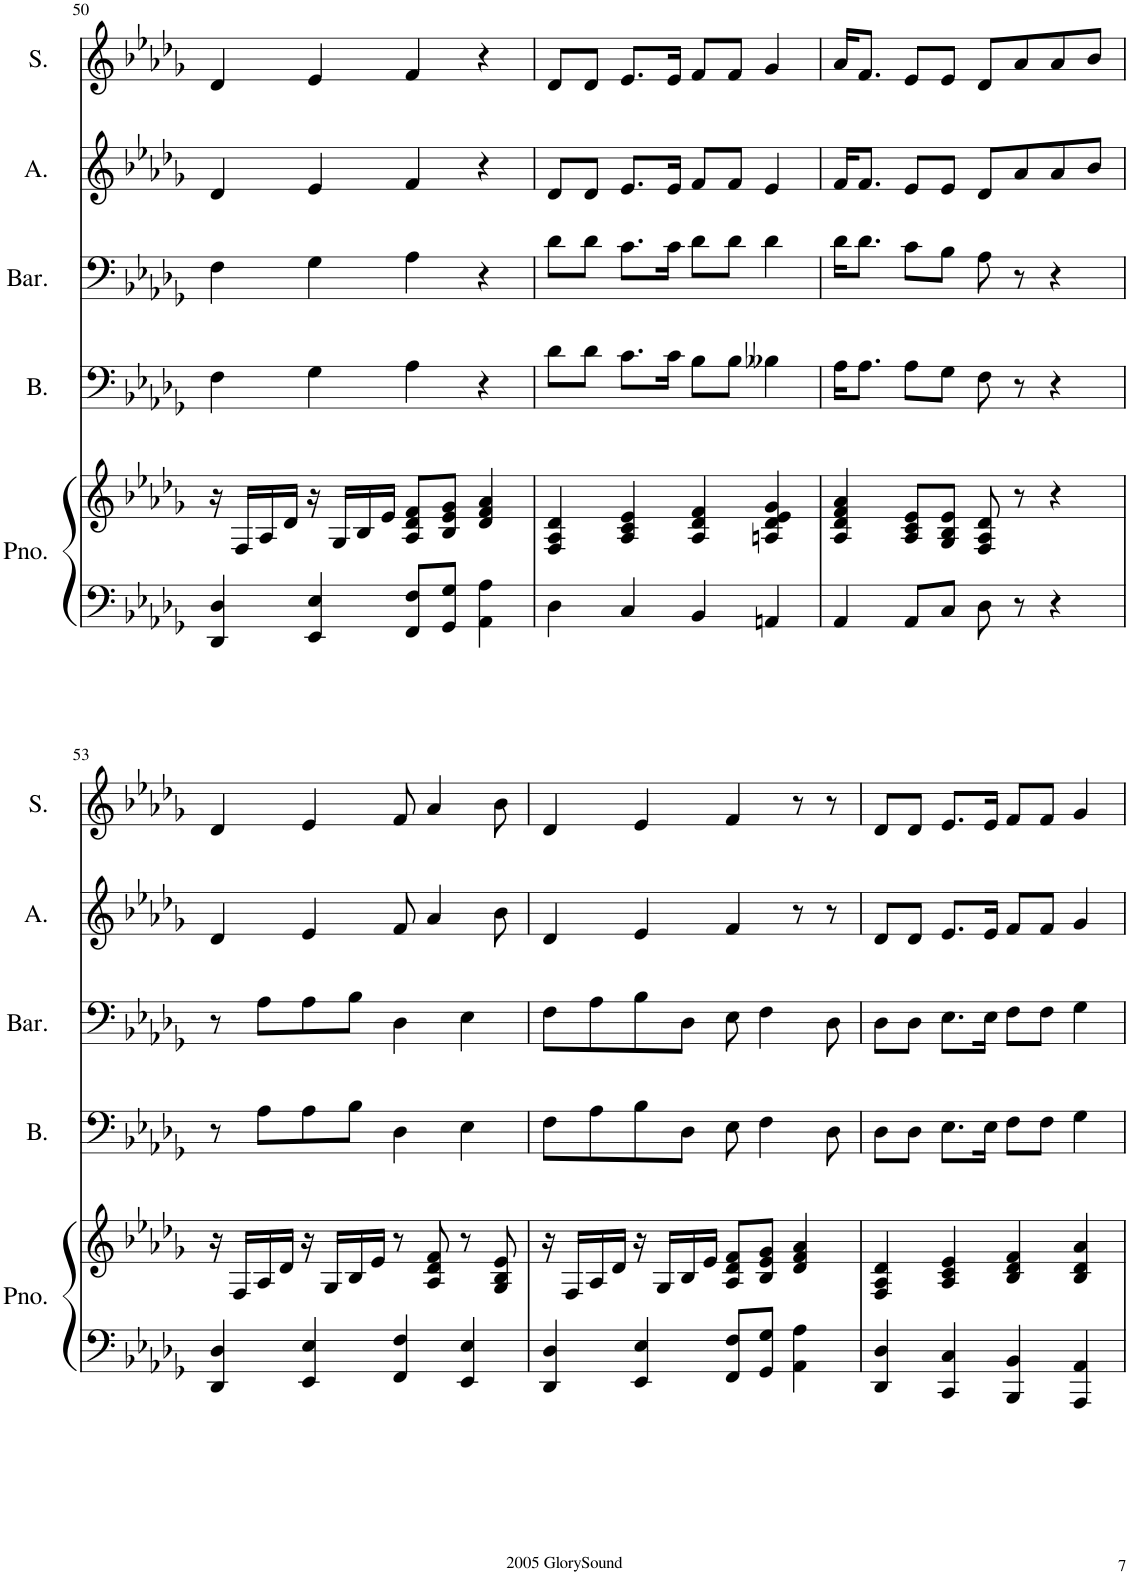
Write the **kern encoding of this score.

**kern	**kern	**kern	**kern	**kern	**kern
*part5	*part5	*part4	*part3	*part2	*part1
*staff6	*staff5	*staff4	*staff3	*staff2	*staff1
*I"Piano	*	*I"Bass	*I"Baritone	*I"Alto	*I"Soprano
*I'Pno.	*	*I'B.	*I'Bar.	*I'A.	*I'S.
!!LO:PB:g=z
*clefF4	*clefG2	*clefF4	*clefF4	*clefG2	*clefG2
*k[b-e-a-d-g-]	*k[b-e-a-d-g-]	*k[b-e-a-d-g-]	*k[b-e-a-d-g-]	*k[b-e-a-d-g-]	*k[b-e-a-d-g-]
*M4/4	*M4/4	*M4/4	*M4/4	*M4/4	*M4/4
=50	=50	=50	=50	=50	=50
4DD-/ 4D-/	16r	4F\	4F\	4d-/	4d-/
.	16F/LL	.	.	.	.
.	16A-/	.	.	.	.
.	16d-/JJ	.	.	.	.
4EE-/ 4E-/	16r	4G-\	4G-\	4e-/	4e-/
.	16G-/LL	.	.	.	.
.	16B-/	.	.	.	.
.	16e-/JJ	.	.	.	.
8FF/ 8F/L	8A-/ 8d-/ 8f/L	4A-\	4A-\	4f/	4f/
8GG-/ 8G-/J	8B-/ 8e-/ 8g-/J	.	.	.	.
4AA-\ 4A-\	4d-/ 4f/ 4a-/	4r	4r	4r	4r
=51	=51	=51	=51	=51	=51
4D-\	4F/ 4A-/ 4d-/	8d-\L	8d-\L	8d-/L	8d-/L
.	.	8d-\J	8d-\J	8d-/J	8d-/J
4C/	4A-/ 4c/ 4e-/	8.c\L	8.c\L	8.e-/L	8.e-/L
.	.	16c\Jk	16c\Jk	16e-/Jk	16e-/Jk
4BB-/	4A-/ 4d-/ 4f/	8B-\L	8d-\L	8f/L	8f/L
.	.	8B-\J	8d-\J	8f/J	8f/J
4AAn/	4An/ 4d-/ 4e-/ 4g-/	4B--X\	4d-\	4e-/	4g-/
=52	=52	=52	=52	=52	=52
4AA-/	4A-/ 4d-/ 4f/ 4a-/	16A-\KL	16d-\KL	16f/KL	16a-/KL
.	.	8.A-\J	8.d-\J	8.f/J	8.f/J
8AA-/L	8A-/ 8c/ 8e-/L	8A-\L	8c\L	8e-/L	8e-/L
8C/J	8G-/ 8B-/ 8e-/J	8G-\J	8B-\J	8e-/J	8e-/J
8D-\	8F/ 8A-/ 8d-/	8F\	8A-\	8d-/L	8d-/L
8r	8r	8r	8r	8a-/	8a-/
4r	4r	4r	4r	8a-/	8a-/
.	.	.	.	8b-/J	8b-/J
!!LO:LB:g=z
=53	=53	=53	=53	=53	=53
4DD-/ 4D-/	16r	8r	8r	4d-/	4d-/
.	16F/LL	.	.	.	.
.	16A-/	8A-\L	8A-\L	.	.
.	16d-/JJ	.	.	.	.
4EE-/ 4E-/	16r	8A-\	8A-\	4e-/	4e-/
.	16G-/LL	.	.	.	.
.	16B-/	8B-\J	8B-\J	.	.
.	16e-/JJ	.	.	.	.
4FF/ 4F/	8r	4D-\	4D-\	8f/	8f/
.	8A-/ 8d-/ 8f/	.	.	4a-/	4a-/
4EE-/ 4E-/	8r	4E-\	4E-\	.	.
.	8G-/ 8B-/ 8e-/	.	.	8b-\	8b-\
=54	=54	=54	=54	=54	=54
4DD-/ 4D-/	16r	8F\L	8F\L	4d-/	4d-/
.	16F/LL	.	.	.	.
.	16A-/	8A-\	8A-\	.	.
.	16d-/JJ	.	.	.	.
4EE-/ 4E-/	16r	8B-\	8B-\	4e-/	4e-/
.	16G-/LL	.	.	.	.
.	16B-/	8D-\J	8D-\J	.	.
.	16e-/JJ	.	.	.	.
8FF/ 8F/L	8A-/ 8d-/ 8f/L	8E-\	8E-\	4f/	4f/
8GG-/ 8G-/J	8B-/ 8e-/ 8g-/J	4F\	4F\	.	.
4AA-\ 4A-\	4d-/ 4f/ 4a-/	.	.	8r	8r
.	.	8D-\	8D-\	8r	8r
=55	=55	=55	=55	=55	=55
4DD-/ 4D-/	4F/ 4A-/ 4d-/	8D-\L	8D-\L	8d-/L	8d-/L
.	.	8D-\J	8D-\J	8d-/J	8d-/J
4CC/ 4C/	4A-/ 4c/ 4e-/	8.E-\L	8.E-\L	8.e-/L	8.e-/L
.	.	16E-\Jk	16E-\Jk	16e-/Jk	16e-/Jk
4BBB-/ 4BB-/	4B-/ 4d-/ 4f/	8F\L	8F\L	8f/L	8f/L
.	.	8F\J	8F\J	8f/J	8f/J
4AAA-/ 4AA-/	4B-/ 4d-/ 4a-/	4G-\	4G-\	4g-/	4g-/
=	=	=	=	=	=
*-	*-	*-	*-	*-	*-
